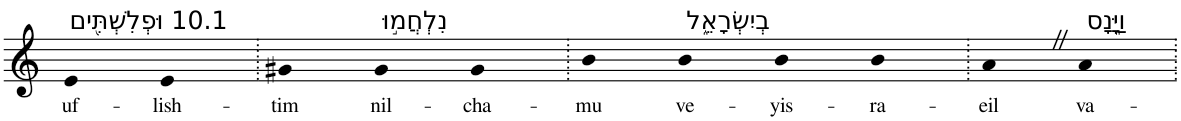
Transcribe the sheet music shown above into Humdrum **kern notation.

**kern	**text
*part1	*part1
*staff1	*staff1
*I"Piano	*
*I'Pno	*
*clefG2	*
*k[]	*
=1	=1
!LO:TX:a:t=10.1 וּפְלִשְׁתִּ֖ים	!
!	!LO:LY:b
4e	uf-
!	!LO:LY:b
4e	-lish-
=2.	=2.
!	!LO:LY:b
4g#X	-tim
!LO:TX:a:t=נִלְחֲמ֣וּ	!
!	!LO:LY:b
4g#	nil-
!	!LO:LY:b
4g#	-cha-
=3.	=3.
!	!LO:LY:b
4b	-mu
!LO:TX:a:t=בְיִשְׂרָאֵ֑ל	!
!	!LO:LY:b
4b	ve-
!	!LO:LY:b
4b	-yis-
!	!LO:LY:b
4b	-ra-
=4.	=4.
!	!LO:LY:b
4aZ	-eil
!LO:TX:a:t=וַיָּ֑נָס	!
!	!LO:LY:b
4a	va-
=.	=.
*-	*-
